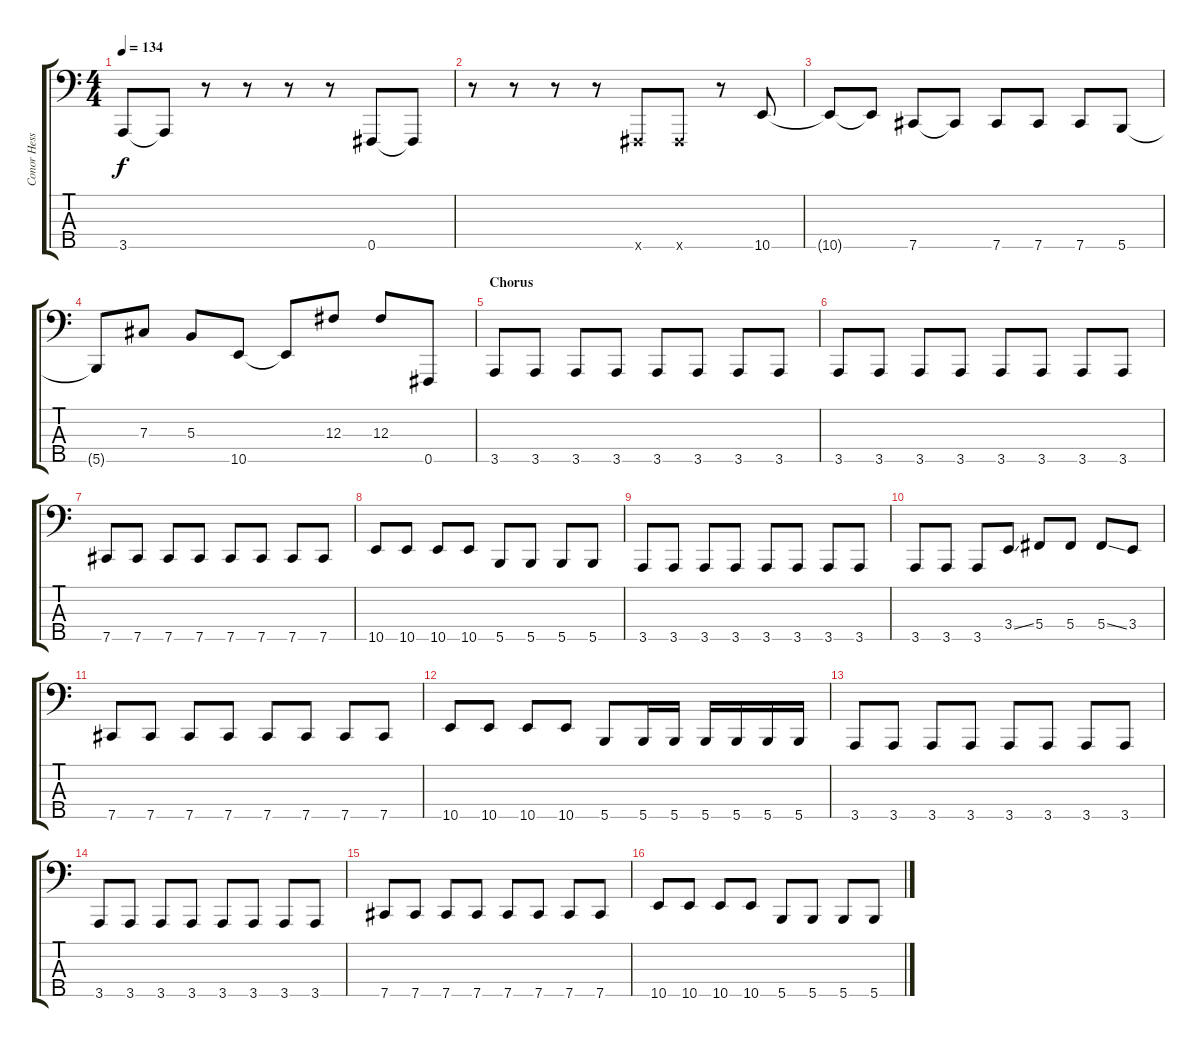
\track ("Conor Hesse" "Conor Hess") {instrument slapbass1}
\staff {score tabs}
\tuning (E2 B1 Gb1 Db1 Gb0) {hide}
\ts (4 4)
\tempo 134
\clef f4
\ks c
3.5.8{dy f} 3.5{t}.8 r.8 r.8 r.8 r.8 0.5.8 0.5{t}.8 |
r.8 r.8 r.8 r.8 0.5{x}.8 0.5{x}.8 r.8 10.5.8 |
10.5{t}.8 10.5{t}.8 7.5.8 7.5{t}.8 7.5.8 7.5.8 7.5.8 5.5.8 |
5.5{t}.8 7.3.8 5.3.8 10.5.8 10.5{t}.8 12.3.8 12.3.8 0.5.8 |
\section ("" "Chorus")
3.5.8 3.5.8 3.5.8 3.5.8 3.5.8 3.5.8 3.5.8 3.5.8 |
3.5.8 3.5.8 3.5.8 3.5.8 3.5.8 3.5.8 3.5.8 3.5.8 |
7.5.8 7.5.8 7.5.8 7.5.8 7.5.8 7.5.8 7.5.8 7.5.8 |
10.5.8 10.5.8 10.5.8 10.5.8 5.5.8 5.5.8 5.5.8 5.5.8 |
3.5.8 3.5.8 3.5.8 3.5.8 3.5.8 3.5.8 3.5.8 3.5.8 |
3.5.8 3.5.8 3.5.8 3.4{ss}.8 5.4.8 5.4.8 5.4{ss}.8 3.4.8 |
7.5.8 7.5.8 7.5.8 7.5.8 7.5.8 7.5.8 7.5.8 7.5.8 |
10.5.8 10.5.8 10.5.8 10.5.8 5.5.8 5.5.16 5.5.16 5.5.16 5.5.16 5.5.16 5.5.16 |
3.5.8 3.5.8 3.5.8 3.5.8 3.5.8 3.5.8 3.5.8 3.5.8 |
3.5.8 3.5.8 3.5.8 3.5.8 3.5.8 3.5.8 3.5.8 3.5.8 |
7.5.8 7.5.8 7.5.8 7.5.8 7.5.8 7.5.8 7.5.8 7.5.8 |
10.5.8 10.5.8 10.5.8 10.5.8 5.5.8 5.5.8 5.5.8 5.5.8
